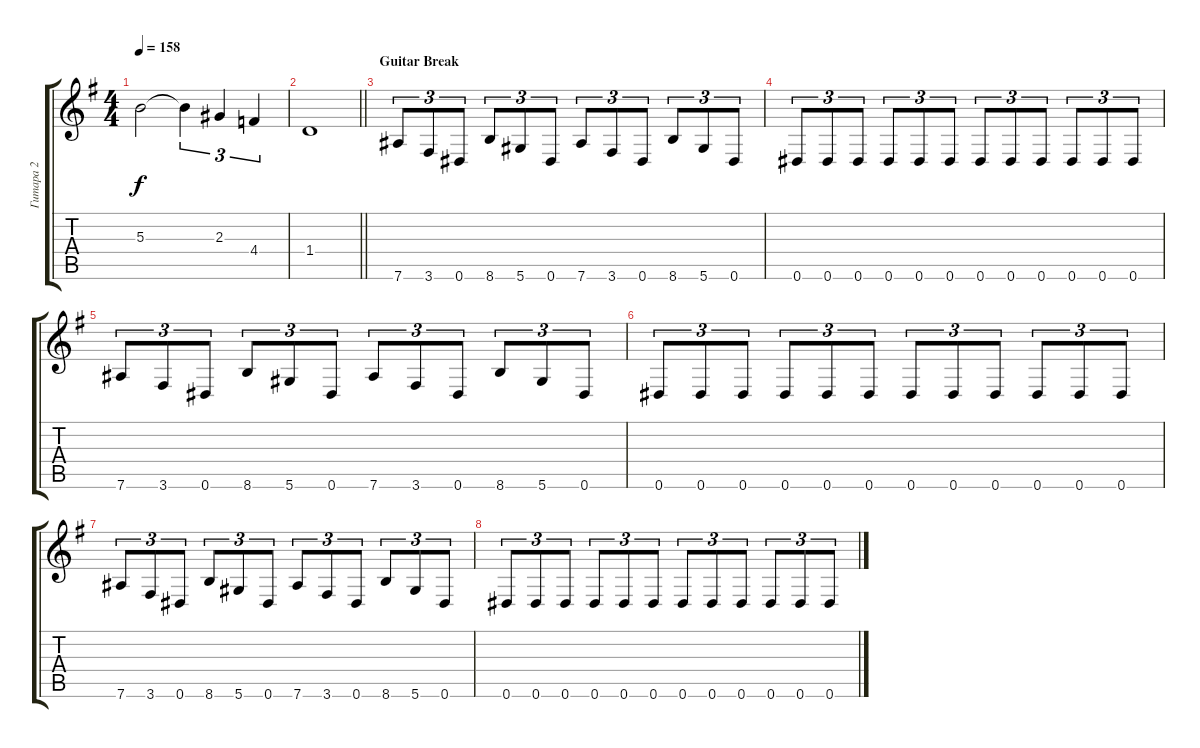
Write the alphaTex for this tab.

\track ("Гитара 2" "Гитара 2") {instrument distortionguitar}
\staff {score tabs}
\tuning (Eb4 Bb3 Gb3 Db3 Ab2 Eb2) {hide}
\ts (4 4)
\tempo 158
\clef g2
\ks eminor
5.3.2{dy f} 5.3{t}.4{tu (3 2)} 2.3.4{tu (3 2)} 4.4.4{tu (3 2)} |
\barLineRight lightlight
1.4.1 |
\section ("" "Guitar Break")
7.6.8{tu (3 2) volume 16} 3.6.8{tu (3 2)} 0.6.8{tu (3 2)} 8.6.8{tu (3 2)} 5.6.8{tu (3 2)} 0.6.8{tu (3 2)} 7.6.8{tu (3 2)} 3.6.8{tu (3 2)} 0.6.8{tu (3 2)} 8.6.8{tu (3 2)} 5.6.8{tu (3 2)} 0.6.8{tu (3 2)} |
0.6.8{tu (3 2) volume 13} 0.6.8{tu (3 2)} 0.6.8{tu (3 2)} 0.6.8{tu (3 2)} 0.6.8{tu (3 2)} 0.6.8{tu (3 2)} 0.6.8{tu (3 2)} 0.6.8{tu (3 2)} 0.6.8{tu (3 2)} 0.6.8{tu (3 2)} 0.6.8{tu (3 2)} 0.6.8{tu (3 2)} |
7.6.8{tu (3 2) volume 16} 3.6.8{tu (3 2)} 0.6.8{tu (3 2)} 8.6.8{tu (3 2)} 5.6.8{tu (3 2)} 0.6.8{tu (3 2)} 7.6.8{tu (3 2)} 3.6.8{tu (3 2)} 0.6.8{tu (3 2)} 8.6.8{tu (3 2)} 5.6.8{tu (3 2)} 0.6.8{tu (3 2)} |
0.6.8{tu (3 2) volume 13} 0.6.8{tu (3 2)} 0.6.8{tu (3 2)} 0.6.8{tu (3 2)} 0.6.8{tu (3 2)} 0.6.8{tu (3 2)} 0.6.8{tu (3 2)} 0.6.8{tu (3 2)} 0.6.8{tu (3 2)} 0.6.8{tu (3 2)} 0.6.8{tu (3 2)} 0.6.8{tu (3 2)} |
7.6.8{tu (3 2) volume 16} 3.6.8{tu (3 2)} 0.6.8{tu (3 2)} 8.6.8{tu (3 2)} 5.6.8{tu (3 2)} 0.6.8{tu (3 2)} 7.6.8{tu (3 2)} 3.6.8{tu (3 2)} 0.6.8{tu (3 2)} 8.6.8{tu (3 2)} 5.6.8{tu (3 2)} 0.6.8{tu (3 2)} |
0.6.8{tu (3 2) volume 13} 0.6.8{tu (3 2)} 0.6.8{tu (3 2)} 0.6.8{tu (3 2)} 0.6.8{tu (3 2)} 0.6.8{tu (3 2)} 0.6.8{tu (3 2)} 0.6.8{tu (3 2)} 0.6.8{tu (3 2)} 0.6.8{tu (3 2)} 0.6.8{tu (3 2)} 0.6.8{tu (3 2)}
